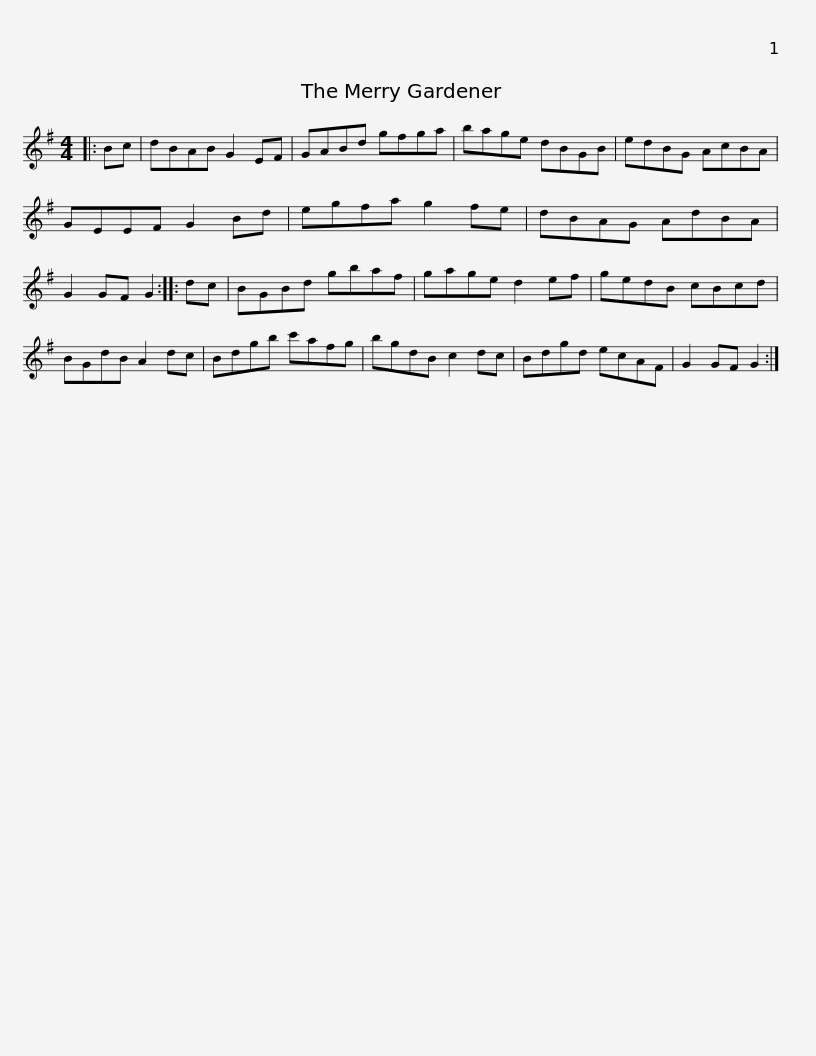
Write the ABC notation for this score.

X:1
L:1/8
M:4/4
I:linebreak $
K:G
V:1 treble
V:1
|: Bc | dBAB G2 EF | GABd gfga | bage dBGB | edBG AcBA | %5
 GEEF G2 Bd |$ egfa g2 fe | dBAG AdBA | G2 GF G2 :: dc | %10
 BGBd gbaf | gage d2 ef |$ gedB cBcd | BGdB A2 dc | Bdgb c'afg | %15
 bgdB c2 dc | Bdgd ecAF | G2 GF G2 :| %18
